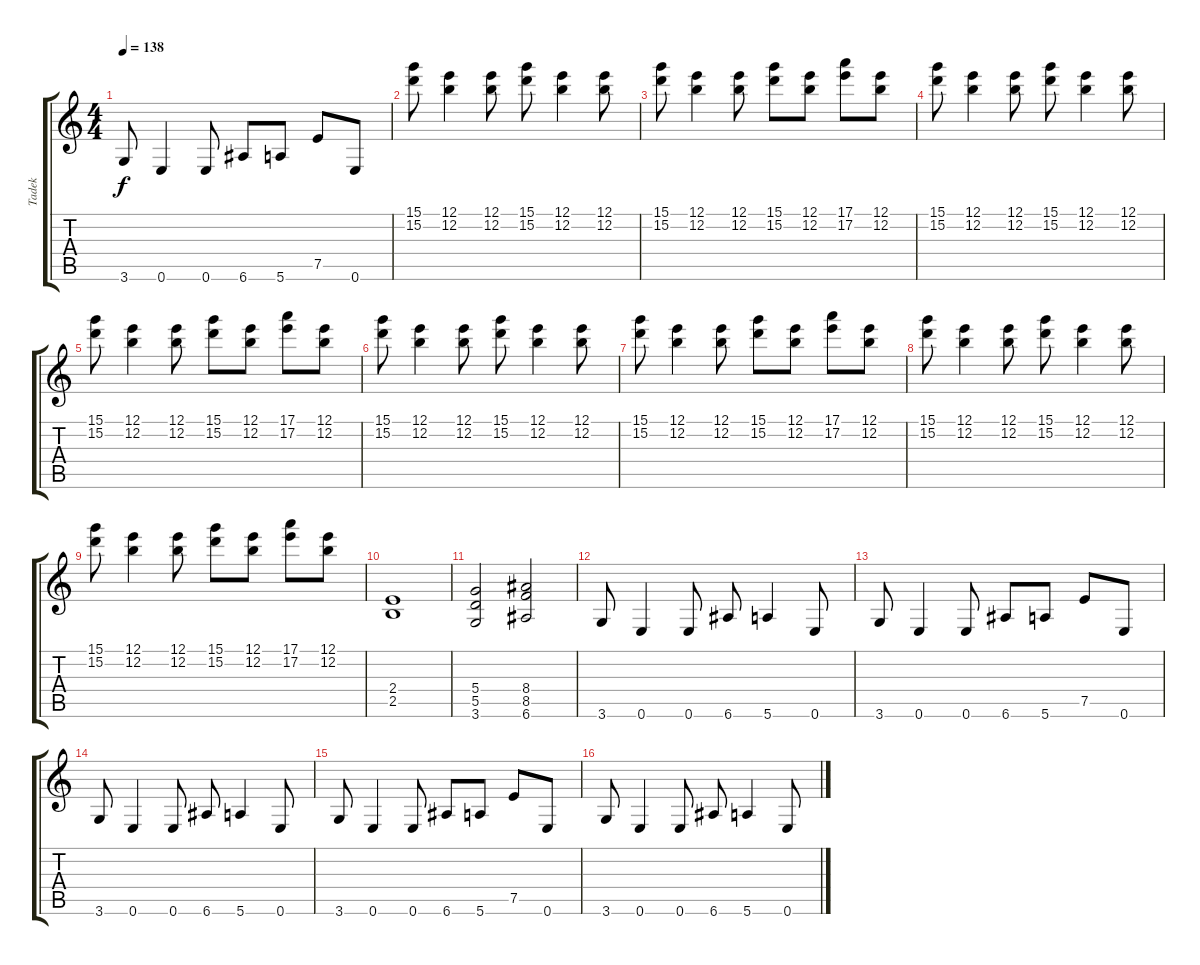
\track ("Tadek" "Tadek") {instrument overdrivenguitar}
\staff {score tabs}
\tuning (E4 B3 G3 D3 A2 E2) {hide}
\ts (4 4)
\tempo 138
\clef g2
\ks c
3.6.8{dy f} 0.6.4 0.6.8 6.6.8 5.6.8 7.5.8 0.6.8 |
(15.1 15.2).8 (12.1 12.2).4 (12.1 12.2).8 (15.1 15.2).8 (12.1 12.2).4 (12.1 12.2).8 |
(15.1 15.2).8 (12.1 12.2).4 (12.1 12.2).8 (15.1 15.2).8 (12.1 12.2).8 (17.1 17.2).8 (12.1 12.2).8 |
(15.1 15.2).8 (12.1 12.2).4 (12.1 12.2).8 (15.1 15.2).8 (12.1 12.2).4 (12.1 12.2).8 |
(15.1 15.2).8 (12.1 12.2).4 (12.1 12.2).8 (15.1 15.2).8 (12.1 12.2).8 (17.1 17.2).8 (12.1 12.2).8 |
(15.1 15.2).8 (12.1 12.2).4 (12.1 12.2).8 (15.1 15.2).8 (12.1 12.2).4 (12.1 12.2).8 |
(15.1 15.2).8 (12.1 12.2).4 (12.1 12.2).8 (15.1 15.2).8 (12.1 12.2).8 (17.1 17.2).8 (12.1 12.2).8 |
(15.1 15.2).8 (12.1 12.2).4 (12.1 12.2).8 (15.1 15.2).8 (12.1 12.2).4 (12.1 12.2).8 |
(15.1 15.2).8 (12.1 12.2).4 (12.1 12.2).8 (15.1 15.2).8 (12.1 12.2).8 (17.1 17.2).8 (12.1 12.2).8 |
(2.4 2.5).1 |
(5.4 5.5 3.6).2 (8.4 8.5 6.6).2 |
3.6.8 0.6.4 0.6.8 6.6.8 5.6.4 0.6.8 |
3.6.8 0.6.4 0.6.8 6.6.8 5.6.8 7.5.8 0.6.8 |
3.6.8 0.6.4 0.6.8 6.6.8 5.6.4 0.6.8 |
3.6.8 0.6.4 0.6.8 6.6.8 5.6.8 7.5.8 0.6.8 |
3.6.8 0.6.4 0.6.8 6.6.8 5.6.4 0.6.8
